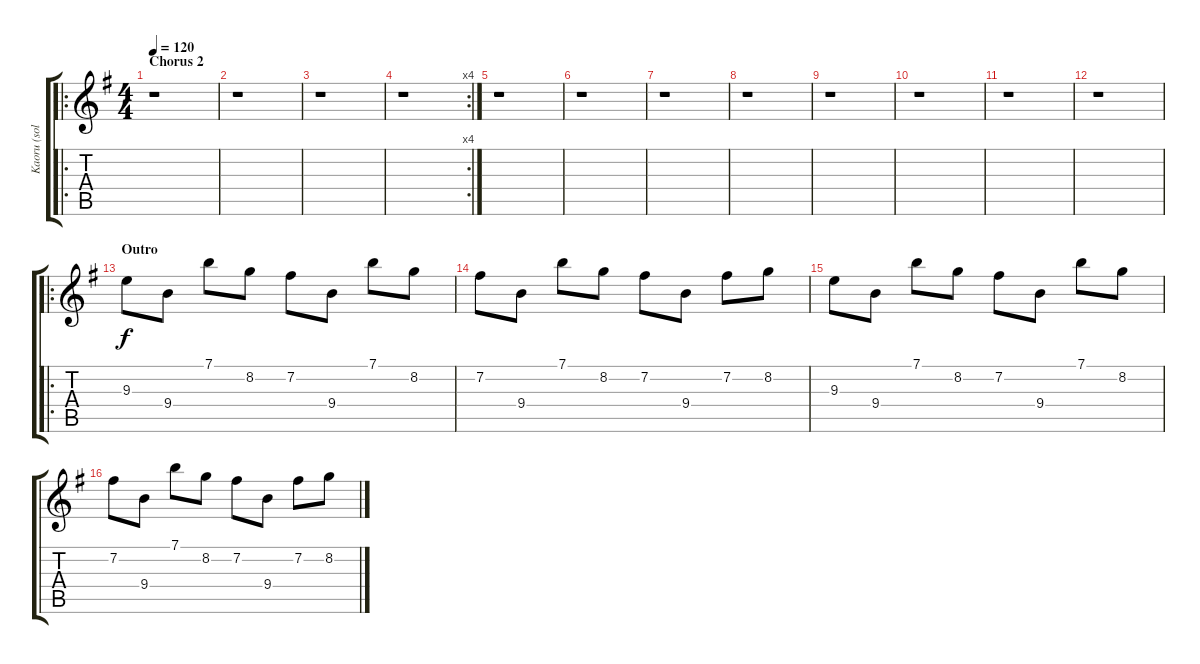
\track ("Kaoru (solo)" "Kaoru (sol") {instrument distortionguitar}
\staff {score tabs}
\tuning (E4 B3 G3 D3 A2 E2) {hide}
\ro
\ts (4 4)
\section ("" "Chorus 2")
\tempo 120
\clef g2
\ks g
r.1{dy f} |
r.1 |
r.1 |
\rc 4
r.1 |
r.1 |
r.1 |
r.1 |
r.1 |
r.1 |
r.1 |
r.1 |
r.1 |
\ro
\section ("" "Outro")
9.3.8{volume 16 instrument distortionguitar} 9.4.8 7.1.8 8.2.8 7.2.8 9.4.8 7.1.8 8.2.8 |
7.2.8 9.4.8 7.1.8 8.2.8 7.2.8 9.4.8 7.2.8 8.2.8 |
9.3.8 9.4.8 7.1.8 8.2.8 7.2.8 9.4.8 7.1.8 8.2.8 |
7.2.8 9.4.8 7.1.8 8.2.8 7.2.8 9.4.8 7.2.8 8.2.8
